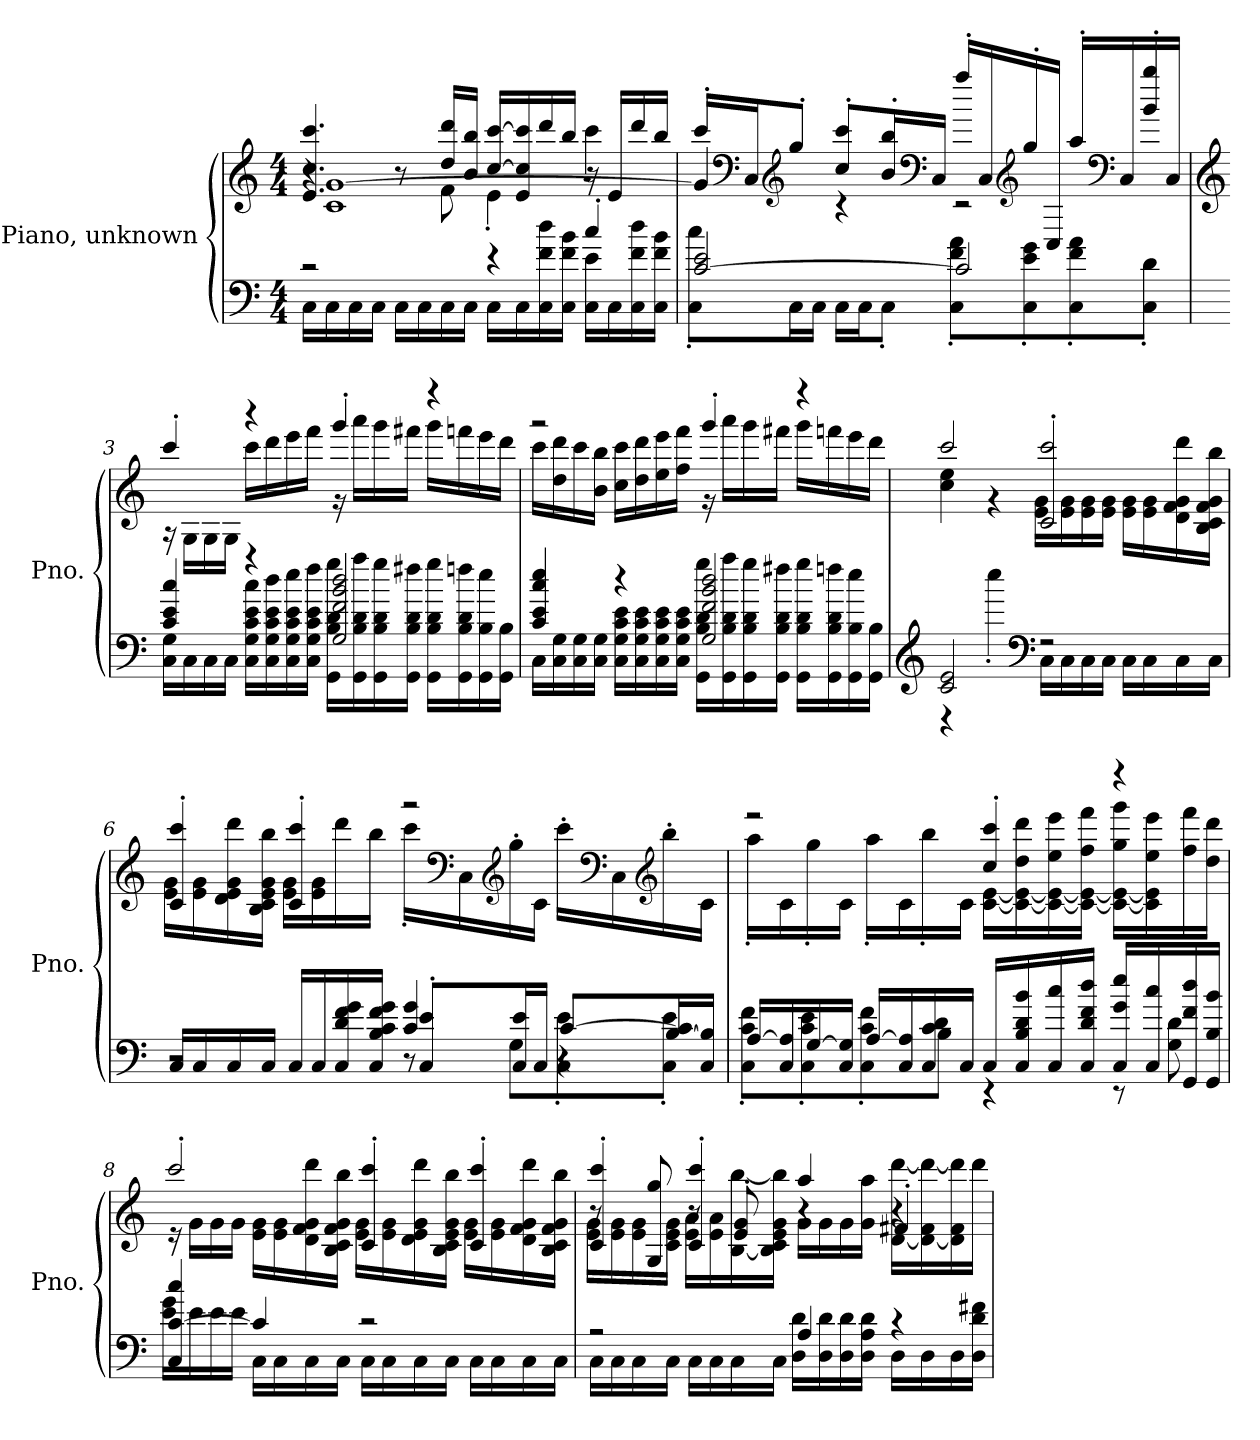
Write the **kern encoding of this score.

**kern	**kern
*part1	*part1
*staff2	*staff1
*I"Piano, unknown	*
*I'Pno.	*
*clefF4	*clefG2
*k[]	*k[]
*M4/4	*M4/4
*MM120	*MM120
=1	=1
*^	*^
*	*	*	*^
2r	16C\LL	4.e/ 4.cc/ 4.ccc/	4r	1c [1g
.	16C\	.	.	.
.	16C\	.	.	.
.	16C\JJ	.	.	.
.	16C\LL	.	8r	.
.	16C\	.	.	.
.	16C\	16dd/ 16ddd/LL	8f\	.
.	16C\JJ	16b/ 16bb/JJ	.	.
4r	16C\LL	[16cc/ [16ccc/LL	4e'\	.
.	16C\	16e/ 16cc/] 16ccc/]	.	.
.	16C\ 16f\ 16dd\	16ddd/	.	.
.	16C\ 16f\ 16b\JJ	16bb/JJ	.	.
4cc'/	16C\ 16e\LL	16r	4ccc'\	.
.	16C\	16e/LL	.	.
.	16C\ 16f\ 16dd\	16ddd/	.	.
.	16C\ 16f\ 16b\JJ	16bb/JJ	.	.
*	*	*	*v	*v
=2	=2	=2	=2
[2c/ 2e/	8C\' 8cc\'L	16ccc'/LL	4g/]
*	*	*clefF4	*
.	.	16C/J	.
*	*	*clefG2	*
.	16C\L	8gg'/J	.
.	16C\JJ	.	.
.	16C\LL	8cc/' 8ccc/'L	4r
.	16C\J	.	.
.	8C'\J	16b/' 16bb/'L	.
*	*	*clefF4	*
.	.	16C/JJ	.
2c/]	8C\' 8f\' 8a\'L	16aa'/LL	2r
.	.	16C/	.
*	*	*clefG2	*
.	8C\' 8e\' 8g\'	16gg'/	.
.	.	16C/JJ	.
.	8C\' 8f\' 8a\'	16aa'/LL	.
*	*	*clefF4	*
.	.	16C/	.
.	8C\' 8d\'J	16b/' 16bb/'	.
.	.	16C/JJ	.
!!LO:LB:g=z	!!
=3	=3	=3	=3
*	*	*clefG2	*
4c/ 4e/ 4cc/	16C\ 16G\LL	4ccc'/	16r
.	16C\	.	16G\LL
.	16C\	.	16G\
.	16C\JJ	.	16G\JJ
4r	16C\ 16G\ 16c\ 16e\ 16cc\LL	4r	16ccc\LL
.	16C\ 16G\ 16c\ 16e\ 16dd\	.	16ddd\
.	16C\ 16G\ 16c\ 16e\ 16ee\	.	16eee\
.	16C\ 16G\ 16c\ 16e\ 16ff\JJ	.	16fff\JJ
2G/ 2f/ 2b/ 2dd/	16GG\ 16B\ 16d\ 16gg\LL	4ggg'/	16r
.	16GG\ 16B\ 16d\ 16aa\	.	16aaa\LL
.	16GG\ 16B\ 16d\ 16gg\	.	16ggg\
.	16GG\ 16B\ 16d\ 16ff#X\JJ	.	16fff#X\JJ
.	16GG\ 16B\ 16d\ 16gg\LL	4r	16ggg\LL
.	16GG\ 16B\ 16d\ 16ffn\	.	16fffn\
.	16GG\ 16B\ 16ee\	.	16eee\
.	16GG\ 16B\JJ	.	16ddd\JJ
=4	=4	=4	=4
4c/ 4e/ 4cc/ 4ee/	16C\LL	2r	16ccc\LL
.	16C\ 16G\	.	16dd\ 16ddd\
.	16C\ 16G\	.	16ccc\
.	16C\ 16G\JJ	.	16b\ 16bb\JJ
4r	16C\ 16G\ 16c\ 16e\LL	.	16cc\ 16ccc\LL
.	16C\ 16G\ 16c\ 16e\	.	16dd\ 16ddd\
.	16C\ 16G\ 16c\ 16e\	.	16ee\ 16eee\
.	16C\ 16G\ 16c\ 16e\JJ	.	16ff\ 16fff\JJ
2G/ 2f/ 2b/ 2dd/	16GG\ 16B\ 16d\ 16gg\LL	4ggg'/	16r
.	16GG\ 16B\ 16d\ 16aa\	.	16aaa\LL
.	16GG\ 16B\ 16d\ 16gg\	.	16ggg\
.	16GG\ 16B\ 16d\ 16ff#X\JJ	.	16fff#X\JJ
.	16GG\ 16B\ 16d\ 16gg\LL	4r	16ggg\LL
.	16GG\ 16B\ 16d\ 16ffn\	.	16fffn\
.	16GG\ 16B\ 16ee\	.	16eee\
.	16GG\ 16B\JJ	.	16ddd\JJ
!!LO:LB:g=z	!!
=5	=5	=5	=5
*clefG2	*	*	*
2c/ 2e/	4r	2ccc/	4cc\ 4ee\
.	4cccc'\	.	4r
*clefF4	*	*	*
2r	16C\LL	2c/' 2ccc/'	16e\ 16g\LL
.	16C\	.	16e\ 16g\
.	16C\	.	16e\ 16g\
.	16C\JJ	.	16e\ 16g\JJ
.	16C\LL	.	16e\ 16g\LL
.	16C\	.	16e\ 16g\
.	16C\	.	16d\ 16f\ 16g\ 16ddd\
.	16C\JJ	.	16B\ 16c\ 16f\ 16g\ 16bb\JJ
=6	=6	=6	=6
*	*^	*	*
2r	2r	16C/LL	4c/' 4ccc/'	16e\ 16g\LL
.	.	16C/	.	16e\ 16g\
.	.	16C/	.	16d\ 16e\ 16g\ 16ddd\
.	.	16C/JJ	.	16B\ 16c\ 16e\ 16g\ 16bb\JJ
.	.	16C/LL	4c/' 4ccc/'	16e\ 16g\LL
.	.	16C/	.	16e\ 16g\
.	.	16C/ 16d/ 16f/ 16g/	.	16ddd\
.	.	16C/ 16B/ 16c/ 16f/ 16g/JJ	.	16bb\JJ
4c/ 4g/	8r	8C/' 8e/'L	2r	16ccc'\LL
*	*	*	*clefF4	*
.	.	.	.	16C\
*	*	*	*clefG2	*
.	8G\L	16C/ 16e/L	.	16gg'\
.	.	16C/JJ	.	16c\JJ
4r	8C\' 8e\'	[8c/L	.	16ccc'\LL
*	*	*	*clefF4	*
.	.	.	.	16C\
*	*	*	*clefG2	*
.	8C\' 8e\'J	[16B/ 16c/]L	.	16bb'\
.	.	16C/ 16B/]JJ	.	16c\JJ
*	*v	*v	*	*
!!LO:LB:g=z	!!
=7	=7	=7	=7
[16A/LL	8C\' 8c\' 8f\'L	2r	16aa'\LL
16C/ 16A/]	.	.	16c\
[16G/	8C\' 8c\' 8e\'	.	16gg'\
16C/ 16G/]JJ	.	.	16c\JJ
[16A/LL	8C\' 8c\' 8f\'	.	16aa'\LL
16C/ 16A/]	.	.	16c\
16C/ 16c/ 16d/	8B\J	.	16bb'\
16C/JJ	.	.	16c\JJ
16C/LL	4r	4cc/' 4ccc/'	[16c\ [16e\LL
16C/ 16B/ 16d/ 16b/	.	.	16c\_ 16e\_ 16dd\ 16ddd\
16C/ 16cc/	.	.	16c\_ 16e\_ 16ee\ 16eee\
16C/ 16d/ 16f/ 16dd/JJ	.	.	16c\_ 16e\_ 16ff\ 16fff\JJ
16C/ 16g/ 16ee/LL	8r	4r	16c\_ 16e\_ 16gg\ 16ggg\LL
16C/ 16cc/	.	.	16c\] 16e\] 16ee\ 16eee\
16GG/ 16f/ 16dd/	8G\ 8d\	.	16ff\ 16fff\
16GG/ 16B/ 16b/JJ	.	.	16dd\ 16ddd\JJ
!!LO:LB:g=z	!!
=8	=8	=8	=8
4C/ [4c/ 4cc/	16e\ 16g\LL	2ccc'/	16r
.	16e\	.	16g\LL
.	16e\	.	16g\
.	16e\JJ	.	16g\JJ
4c/]	16C\LL	.	16e\ 16g\LL
.	16C\	.	16e\ 16g\
.	16C\	.	16d\ 16f\ 16g\ 16ddd\
.	16C\JJ	.	16B\ 16c\ 16f\ 16g\ 16bb\JJ
2r	16C\LL	4c/' 4ccc/'	16e\ 16g\LL
.	16C\	.	16e\ 16g\
.	16C\	.	16d\ 16e\ 16g\ 16ddd\
.	16C\JJ	.	16B\ 16c\ 16e\ 16g\ 16bb\JJ
.	16C\LL	4c/' 4ccc/'	16e\ 16g\LL
.	16C\	.	16e\ 16g\
.	16C\	.	16d\ 16f\ 16g\ 16ddd\
.	16C\JJ	.	16B\ 16c\ 16f\ 16g\ 16bb\JJ
!!LO:LB:g=z
=9	=9	=9	=9
*	*	*	*^
2r	16C\LL	4c/' 4ccc/'	16e\ 16g\LL	8r
.	16C\	.	16e\ 16g\	.
.	16C\	.	16e\ 16g\	8G/ 8gg/
.	16C\JJ	.	16c\ 16e\ 16g\JJ	.
.	16C\LL	4c/' 4ccc/'	16e\ 16a\LL	8r
.	16C\	.	16e\ 16a\	.
.	16C\	.	[16B\ [16bb\	8e/' 8g/'
.	16C\JJ	.	16B\] 16c\ 16e\ 16g\ 16bb\]JJ	.
4A/	16D\ 16d\LL	4aa/	16g\LL	4r
.	16D\ 16d\	.	16g\	.
.	16D\ 16d\	.	16g\	.
.	16D\ 16A\ 16d\JJ	.	16g\ 16aa\JJ	.
4r	16D\LL	4r	[16d\ [16ddd\LL	4f#X'/
.	16D\	.	16d\_ 16f#\ 16ddd\_	.
.	16D\	.	16d\] 16f#\ 16ddd\]	.
.	16D\ 16d\ 16f#X\JJ	.	16ddd\JJ	.
*v	*v	*	*	*
*	*v	*v	*v
=	=
*-	*-
